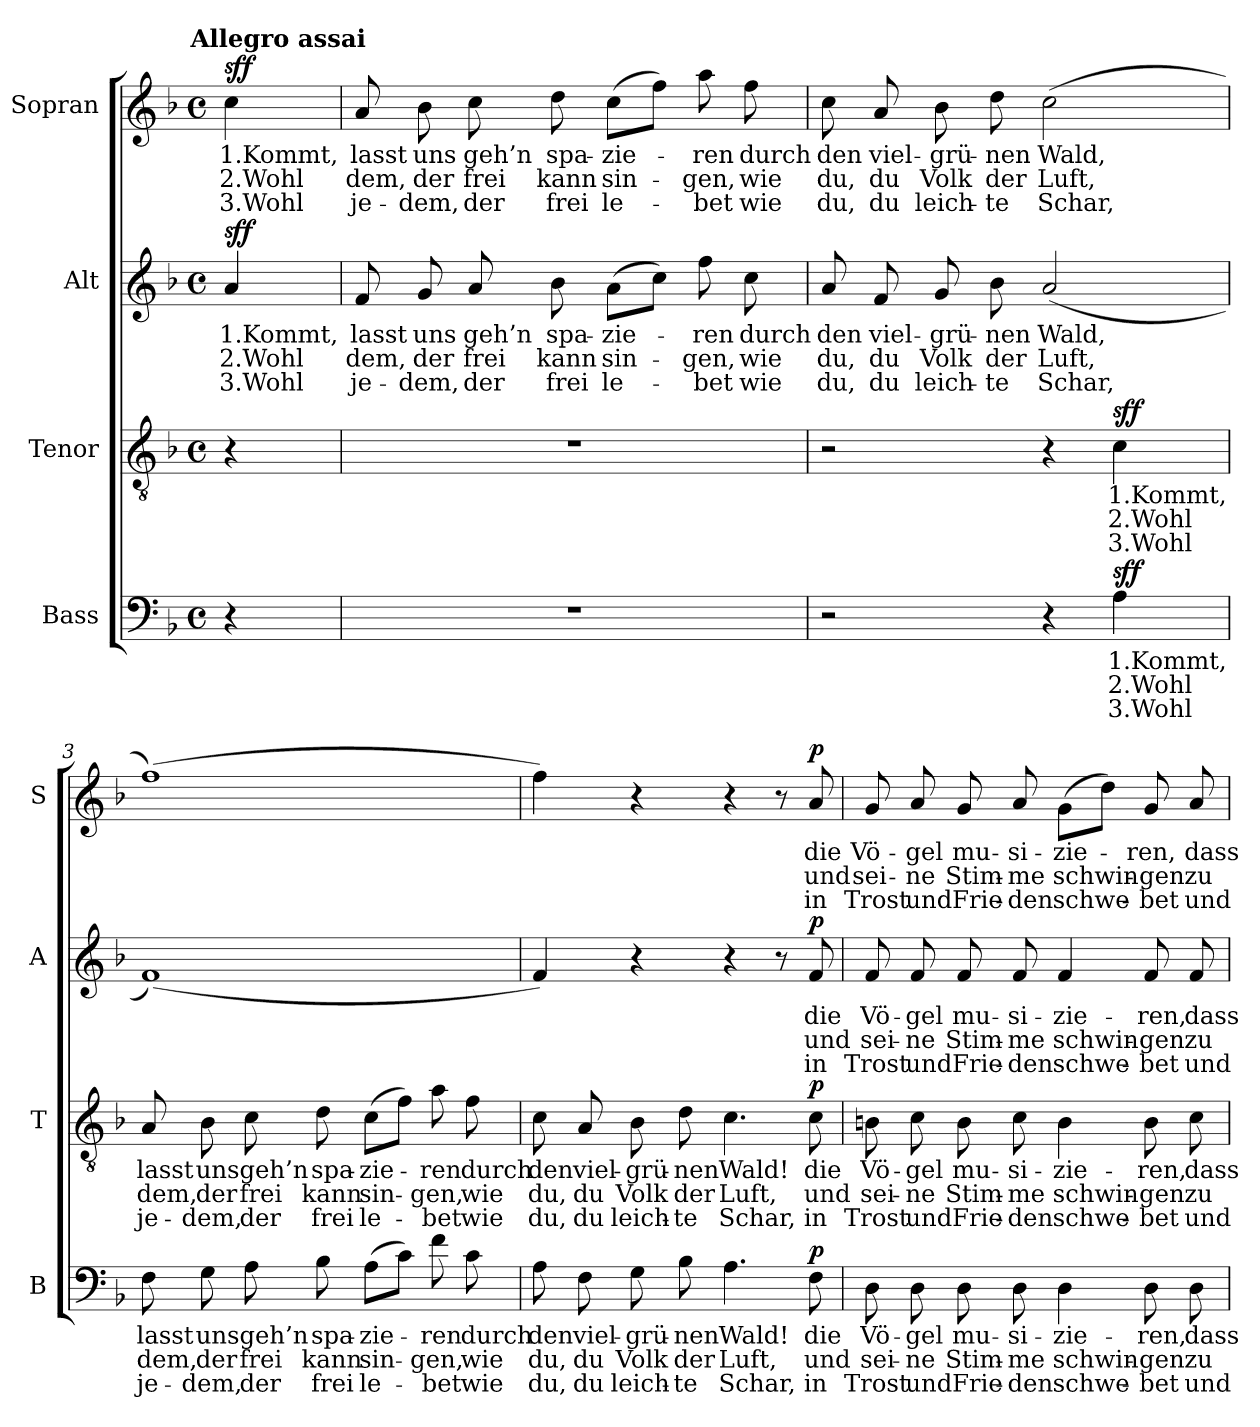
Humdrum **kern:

**kern	**text	**text	**text	**dynam	**kern	**text	**text	**text	**dynam	**kern	**text	**text	**text	**dynam	**kern	**text	**text	**text	**dynam
*part4	*part4	*part4	*part4	*part4	*part3	*part3	*part3	*part3	*part3	*part2	*part2	*part2	*part2	*part2	*part1	*part1	*part1	*part1	*part1
*staff4	*staff4	*staff4	*staff4	*staff4	*staff3	*staff3	*staff3	*staff3	*staff3	*staff2	*staff2	*staff2	*staff2	*staff2	*staff1	*staff1	*staff1	*staff1	*staff1
*I"Bass	*	*	*	*	*I"Tenor	*	*	*	*	*I"Alt	*	*	*	*	*I"Sopran	*	*	*	*
*I'B	*	*	*	*	*I'T	*	*	*	*	*I'A	*	*	*	*	*I'S	*	*	*	*
*clefF4	*	*	*	*	*clefGv2	*	*	*	*	*clefG2	*	*	*	*	*clefG2	*	*	*	*
*k[b-]	*	*	*	*	*k[b-]	*	*	*	*	*k[b-]	*	*	*	*	*k[b-]	*	*	*	*
*F:	*	*	*	*	*F:	*	*	*	*	*F:	*	*	*	*	*F:	*	*	*	*
!!LO:TX:omd:t=Allegro assai
*M4/4	*	*	*	*	*M4/4	*	*	*	*	*M4/4	*	*	*	*	*M4/4	*	*	*	*
*met(c)	*	*	*	*	*met(c)	*	*	*	*	*met(c)	*	*	*	*	*met(c)	*	*	*	*
*MM132	*	*	*	*	*MM132	*	*	*	*	*MM132	*	*	*	*	*MM132	*	*	*	*
=	=	=	=	=	=	=	=	=	=	=	=	=	=	=	=	=	=	=	=
!	!	!	!	!	!	!	!	!	!	!	!	!	!	!LO:DY:a	!	!	!	!	!LO:DY:a
4r	.	.	.	.	4r	.	.	.	.	4a	1.Kommt,	2.Wohl	3.Wohl	sff	4cc	1.Kommt,	2.Wohl	3.Wohl	sff
=1	=1	=1	=1	=1	=1	=1	=1	=1	=1	=1	=1	=1	=1	=1	=1	=1	=1	=1	=1
1r	.	.	.	.	1r	.	.	.	.	8f	lasst	dem,	je-	.	8a	lasst	dem,	je-	.
.	.	.	.	.	.	.	.	.	.	8g	uns	der	-dem,	.	8b-	uns	der	-dem,	.
.	.	.	.	.	.	.	.	.	.	8a	geh’n	frei	der	.	8cc	geh’n	frei	der	.
.	.	.	.	.	.	.	.	.	.	8b-	spa-	kann	frei	.	8dd	spa-	kann	frei	.
.	.	.	.	.	.	.	.	.	.	(8aL	-zie-	sin-	le-	.	(8ccL	-zie-	sin-	le-	.
.	.	.	.	.	.	.	.	.	.	8ccJ)	.	.	.	.	8ffJ)	.	.	.	.
.	.	.	.	.	.	.	.	.	.	8ff	-ren	-gen,	-bet	.	8aa	-ren	-gen,	-bet	.
.	.	.	.	.	.	.	.	.	.	8cc	durch	wie	wie	.	8ff	durch	wie	wie	.
=2	=2	=2	=2	=2	=2	=2	=2	=2	=2	=2	=2	=2	=2	=2	=2	=2	=2	=2	=2
2r	.	.	.	.	2r	.	.	.	.	8a	den	du,	du,	.	8cc	den	du,	du,	.
.	.	.	.	.	.	.	.	.	.	8f	viel-	du	du	.	8a	viel-	du	du	.
.	.	.	.	.	.	.	.	.	.	8g	-grü-	Volk	leich-	.	8b-	-grü-	Volk	leich-	.
.	.	.	.	.	.	.	.	.	.	8b-	-nen	der	-te	.	8dd	-nen	der	-te	.
4r	.	.	.	.	4r	.	.	.	.	(2a	Wald,	Luft,	Schar,	.	(2cc	Wald,	Luft,	Schar,	.
!	!	!	!	!LO:DY:a	!	!	!	!	!LO:DY:a	!	!	!	!	!	!	!	!	!	!
4A	1.Kommt,	2.Wohl	3.Wohl	sff	4c	1.Kommt,	2.Wohl	3.Wohl	sff	.	.	.	.	.	.	.	.	.	.
=3	=3	=3	=3	=3	=3	=3	=3	=3	=3	=3	=3	=3	=3	=3	=3	=3	=3	=3	=3
8F	lasst	dem,	je-	.	8A	lasst	dem,	je-	.	(1f)	.	.	.	.	(1ff)	.	.	.	.
8G	uns	der	-dem,	.	8B-	uns	der	-dem,	.	.	.	.	.	.	.	.	.	.	.
8A	geh’n	frei	der	.	8c	geh’n	frei	der	.	.	.	.	.	.	.	.	.	.	.
8B-	spa-	kann	frei	.	8d	spa-	kann	frei	.	.	.	.	.	.	.	.	.	.	.
(8AL	-zie-	sin-	le-	.	(8cL	-zie-	sin-	le-	.	.	.	.	.	.	.	.	.	.	.
8cJ)	.	.	.	.	8fJ)	.	.	.	.	.	.	.	.	.	.	.	.	.	.
8f	-ren	-gen,	-bet	.	8a	-ren	-gen,	-bet	.	.	.	.	.	.	.	.	.	.	.
8c	durch	wie	wie	.	8f	durch	wie	wie	.	.	.	.	.	.	.	.	.	.	.
=4	=4	=4	=4	=4	=4	=4	=4	=4	=4	=4	=4	=4	=4	=4	=4	=4	=4	=4	=4
8A	den	du,	du,	.	8c	den	du,	du,	.	4f)	.	.	.	.	4ff)	.	.	.	.
8F	viel-	du	du	.	8A	viel-	du	du	.	.	.	.	.	.	.	.	.	.	.
8G	-grü-	Volk	leich-	.	8B-	-grü-	Volk	leich-	.	4r	.	.	.	.	4r	.	.	.	.
8B-	-nen	der	-te	.	8d	-nen	der	-te	.	.	.	.	.	.	.	.	.	.	.
4.A	Wald!	Luft,	Schar,	.	4.c	Wald!	Luft,	Schar,	.	4r	.	.	.	.	4r	.	.	.	.
.	.	.	.	.	.	.	.	.	.	8r	.	.	.	.	8r	.	.	.	.
!	!	!	!	!LO:DY:a	!	!	!	!	!LO:DY:a	!	!	!	!	!LO:DY:a	!	!	!	!	!LO:DY:a
8F	die	und	in	p	8c	die	und	in	p	8f	die	und	in	p	8a	die	und	in	p
=5	=5	=5	=5	=5	=5	=5	=5	=5	=5	=5	=5	=5	=5	=5	=5	=5	=5	=5	=5
8D	Vö-	sei-	Trost	.	8Bn	Vö-	sei-	Trost	.	8f	Vö-	sei-	Trost	.	8g	Vö-	sei-	Trost	.
8D	-gel	-ne	und	.	8c	-gel	-ne	und	.	8f	-gel	-ne	und	.	8a	-gel	-ne	und	.
8D	mu-	Stim-	Frie-	.	8B	mu-	Stim-	Frie-	.	8f	mu-	Stim-	Frie-	.	8g	mu-	Stim-	Frie-	.
8D	-si-	-me	-den	.	8c	-si-	-me	-den	.	8f	-si-	-me	-den	.	8a	-si-	-me	-den	.
4D	-zie-	schwin-	schwe-	.	4B	-zie-	schwin-	schwe-	.	4f	-zie-	schwin-	schwe-	.	(8gL	-zie-	schwin-	schwe-	.
.	.	.	.	.	.	.	.	.	.	.	.	.	.	.	8ddJ)	.	.	.	.
8D	-ren,	-gen	-bet	.	8B	-ren,	-gen	-bet	.	8f	-ren,	-gen	-bet	.	8g	-ren,	-gen	-bet	.
8D	dass	zu	und	.	8c	dass	zu	und	.	8f	dass	zu	und	.	8a	dass	zu	und	.
=	=	=	=	=	=	=	=	=	=	=	=	=	=	=	=	=	=	=	=
*-	*-	*-	*-	*-	*-	*-	*-	*-	*-	*-	*-	*-	*-	*-	*-	*-	*-	*-	*-
